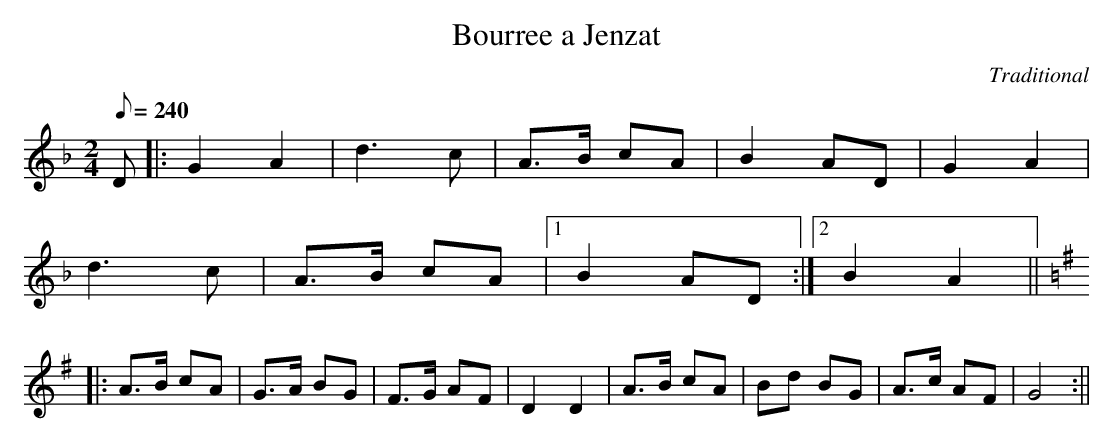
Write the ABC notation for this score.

X:1
T:Bourree a Jenzat
M:2/4
L:1/8
Q:240
C:Traditional
K:D minor
D|:G2 A2 |d3 c|A>B cA|B2  AD|G2 A2|
d3 c|A>B cA|1B2  AD:|2B2  A2||
K: Gmajor
|:A>B cA|G>A BG|F>G AF|D2 D2|A>B cA|Bd BG|A>c AF|G4 :||
